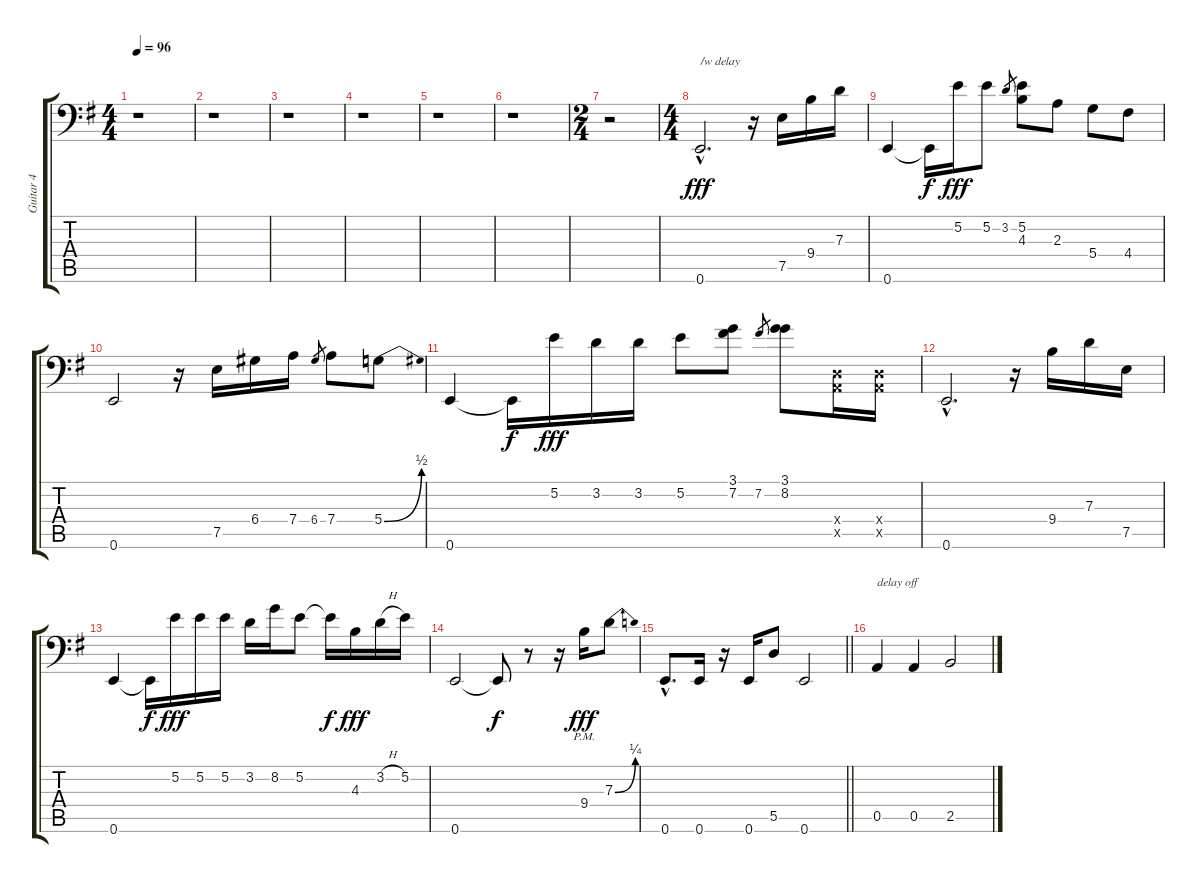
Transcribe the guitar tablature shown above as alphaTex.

\track ("Guitar 4" "Guitar 4") {instrument overdrivenguitar}
\staff {score tabs}
\tuning (E3 B2 G2 D2 A1 E1) {hide}
\ts (4 4)
\tempo 96
\clef f4
\ks g
r.1{dy fff instrument overdrivenguitar} |
r.1 |
r.1 |
r.1 |
r.1 |
r.1 |
\ts (2 4)
r.2 |
\ts (4 4)
0.6{hac}.2{d txt "/w delay"} r.16 7.5.16 9.4.16 7.3.16 |
0.6.4 0.6{t}.16{dy f} 5.2.16{dy fff} 5.2.8 3.2.8{gr} (5.2 4.3).8 2.3.8 5.4.8 4.4.8 |
0.6.2 r.16 7.5.16 6.4.16 7.4.16 6.4.8{gr} 7.4.8 5.4{be (bend 0 0 60 2)}.8 |
0.6.4 0.6{t}.16{dy f} 5.2.16{dy fff} 3.2.16 3.2.16 5.2.8 (3.1 7.2).8 7.2.8{gr} (3.1 8.2).8 (0.4{x} 0.5{x}).16 (0.4{x} 0.5{x}).16 |
0.6{hac}.2{d} r.16 9.4.16 7.3.16 7.5.16 |
0.6.4 0.6{t}.16{dy f} 5.2.16{dy fff} 5.2.16 5.2.16 3.2.16 8.2.16 5.2.8 5.2{t}.16{dy f} 4.3.16{dy fff} 3.2{h}.16 5.2.16 |
0.6.2 0.6{t}.8{dy f} r.8 r.16 9.4{pm}.16{dy fff} 7.3{be (bend 0 0 60 1)}.8 |
\barLineRight lightlight
0.6{hac}.8{d} 0.6.16 r.16 0.6.16 5.5.8 0.6.2 |
0.5.4{txt "delay off"} 0.5.4 2.5.2
